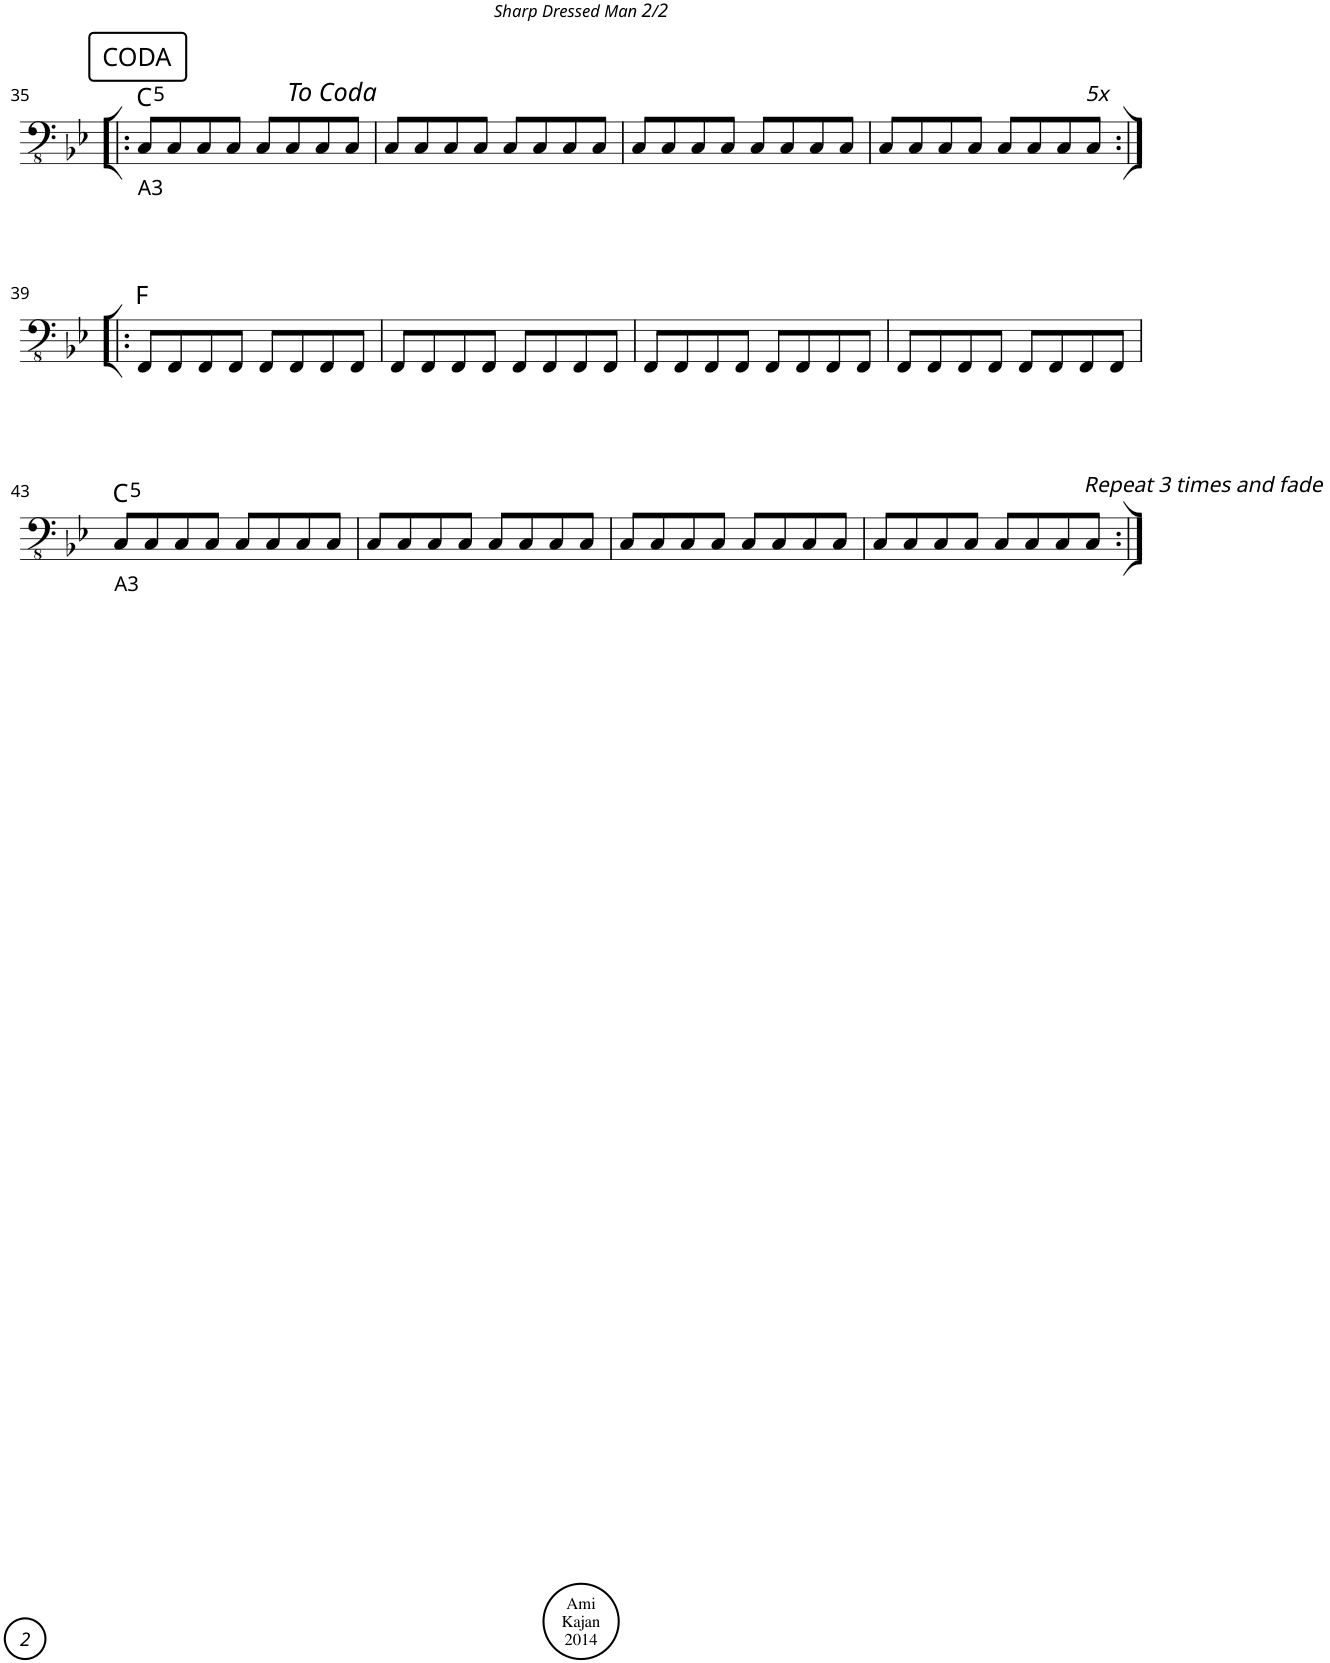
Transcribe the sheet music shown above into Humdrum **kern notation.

**kern	**text	**harte
*part1	*part1	*part1
*staff1	*staff1	*
*I"Fretless Electric Bass	*	*
!!LO:PB:g=z
*clefFv4	*	*
*k[b-e-]	*	*
=35!|:	=35!|:	=35!|:
!	!LO:LY:b	!LO:H:kt=5
8CC/L	A3	C:(1,5)
8CC/	.	.
8CC/	.	.
8CC/J	.	.
8CC/L	.	.
8CC/	.	.
8CC/	.	.
8CC/J	.	.
=36	=36	=36
8CC/L	.	.
8CC/	.	.
8CC/	.	.
8CC/J	.	.
8CC/L	.	.
8CC/	.	.
8CC/	.	.
8CC/J	.	.
=37	=37	=37
8CC/L	.	.
8CC/	.	.
8CC/	.	.
8CC/J	.	.
8CC/L	.	.
8CC/	.	.
8CC/	.	.
8CC/J	.	.
=38	=38	=38
8CC/L	.	.
8CC/	.	.
8CC/	.	.
8CC/J	.	.
8CC/L	.	.
8CC/	.	.
8CC/	.	.
!LO:TX:a:i:t=5x	!	!
8CC/J	.	.
!!LO:LB:g=z
=39:|!|:	=39:|!|:	=39:|!|:
!	!	!LO:H:kt=N.C.
8FFF/L	.	N
8FFF/	.	.
8FFF/	.	.
8FFF/J	.	.
8FFF/L	.	.
8FFF/	.	.
8FFF/	.	.
8FFF/J	.	.
=40	=40	=40
8FFF/L	.	.
8FFF/	.	.
8FFF/	.	.
8FFF/J	.	.
8FFF/L	.	.
8FFF/	.	.
8FFF/	.	.
8FFF/J	.	.
=41	=41	=41
8FFF/L	.	.
8FFF/	.	.
8FFF/	.	.
8FFF/J	.	.
8FFF/L	.	.
8FFF/	.	.
8FFF/	.	.
8FFF/J	.	.
=42	=42	=42
8FFF/L	.	.
8FFF/	.	.
8FFF/	.	.
8FFF/J	.	.
8FFF/L	.	.
8FFF/	.	.
8FFF/	.	.
8FFF/J	.	.
!!LO:LB:g=z
=43	=43	=43
!	!LO:LY:b	!LO:H:kt=5
8CC/L	A3	C:(1,5)
8CC/	.	.
8CC/	.	.
8CC/J	.	.
8CC/L	.	.
8CC/	.	.
8CC/	.	.
8CC/J	.	.
=44	=44	=44
8CC/L	.	.
8CC/	.	.
8CC/	.	.
8CC/J	.	.
8CC/L	.	.
8CC/	.	.
8CC/	.	.
8CC/J	.	.
=45	=45	=45
8CC/L	.	.
8CC/	.	.
8CC/	.	.
8CC/J	.	.
8CC/L	.	.
8CC/	.	.
8CC/	.	.
8CC/J	.	.
=46	=46	=46
8CC/L	.	.
8CC/	.	.
8CC/	.	.
8CC/J	.	.
8CC/L	.	.
8CC/	.	.
8CC/	.	.
!LO:TX:a:i:t=Repeat 3 times and fade	!	!
8CC/J	.	.
=:|!	=:|!	=:|!
*-	*-	*-
